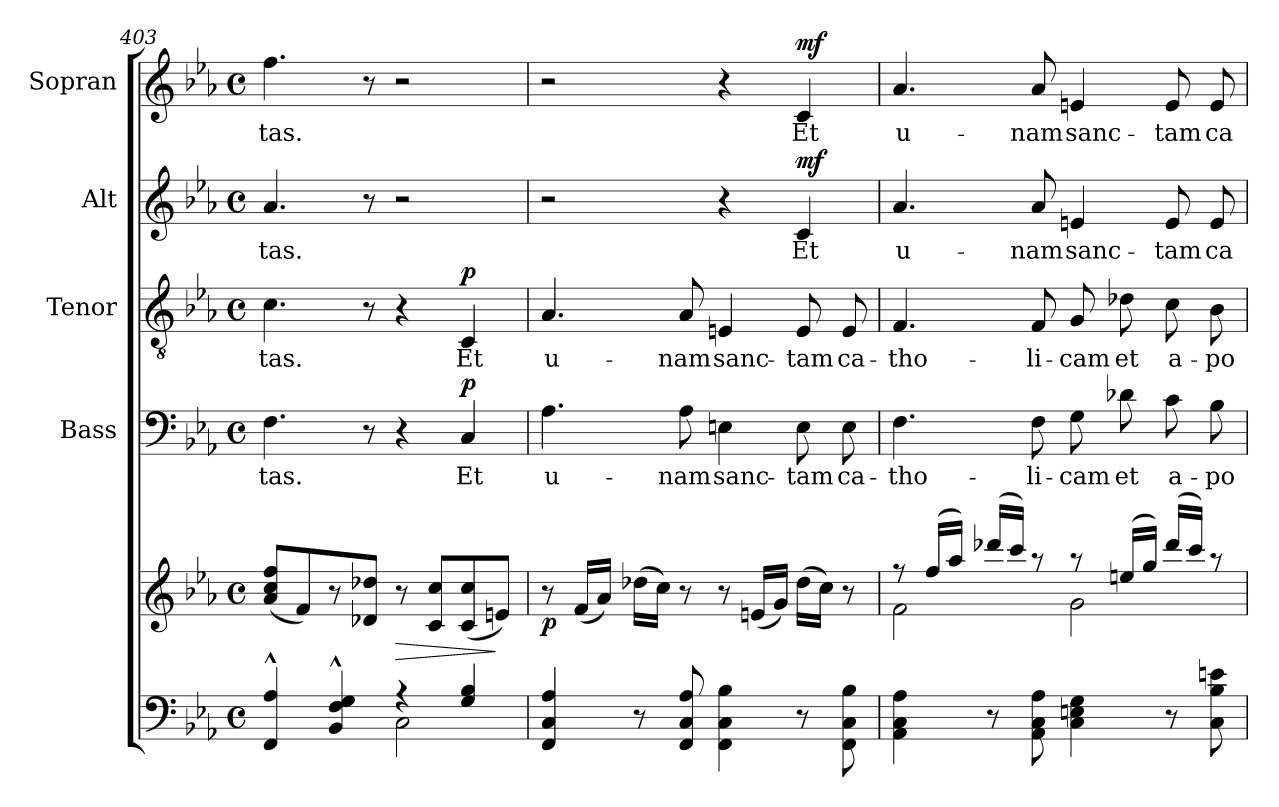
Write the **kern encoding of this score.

**kern	**kern	**dynam	**kern	**text	**dynam	**kern	**text	**dynam	**kern	**text	**dynam	**kern	**text	**dynam
*part5	*part5	*part5	*part4	*part4	*part4	*part3	*part3	*part3	*part2	*part2	*part2	*part1	*part1	*part1
*staff6	*staff5	*staff5/6	*staff4	*staff4	*staff4	*staff3	*staff3	*staff3	*staff2	*staff2	*staff2	*staff1	*staff1	*staff1
*	*	*	*I"Bass	*	*	*I"Tenor	*	*	*I"Alt	*	*	*I"Sopran	*	*
*	*	*	*I'B.	*	*	*I'T.	*	*	*I'A.	*	*	*I'S.	*	*
*clefF4	*clefG2	*	*clefF4	*	*	*clefGv2	*	*	*clefG2	*	*	*clefG2	*	*
*k[b-e-a-]	*k[b-e-a-]	*	*k[b-e-a-]	*	*	*k[b-e-a-]	*	*	*k[b-e-a-]	*	*	*k[b-e-a-]	*	*
*E-:	*E-:	*	*E-:	*	*	*E-:	*	*	*E-:	*	*	*E-:	*	*
*M4/4	*M4/4	*	*M4/4	*	*	*M4/4	*	*	*M4/4	*	*	*M4/4	*	*
*met(c)	*met(c)	*	*met(c)	*	*	*met(c)	*	*	*met(c)	*	*	*met(c)	*	*
=403	=403	=403	=403	=403	=403	=403	=403	=403	=403	=403	=403	=403	=403	=403
*^	*	*	*	*	*	*	*	*	*	*	*	*	*	*
!	!	!	!	!	!LO:LY:b	!	!	!LO:LY:b	!	!	!LO:LY:b	!	!	!LO:LY:b	!
4FF/^^> 4A-/^^>	2ryy	(<8a-/ 8cc/ 8ff/L	.	4.F\	-tas.	.	4.c\	-tas.	.	4.a-/	-tas.	.	4.ff\	-tas.	.
.	.	8f/)	.	.	.	.	.	.	.	.	.	.	.	.	.
4BB-/^^> 4F/^^> 4G/^^>	.	8r	.	.	.	.	.	.	.	.	.	.	.	.	.
.	.	8d-X/ 8dd-X/J	.	8r	.	.	8r	.	.	8r	.	.	8r	.	.
!	!	!	!LO:HP:b	!	!	!	!	!	!	!	!	!	!	!	!
4rA	2C\	8r	>	4r	.	.	4r	.	.	2r	.	.	2r	.	.
.	.	8c/ 8cc/L	.	.	.	.	.	.	.	.	.	.	.	.	.
!	!	!	!	!	!LO:LY:b	!LO:DY:a	!	!LO:LY:b	!LO:DY:a	!	!	!	!	!	!
4G/ 4B-/	.	(<8c/ 8cc/	.	4C/	Et	p	4C/	Et	p	.	.	.	.	.	.
.	.	8en/J)	]	.	.	.	.	.	.	.	.	.	.	.	.
*v	*v	*	*	*	*	*	*	*	*	*	*	*	*	*	*
!!LO:PB:g=z
=404	=404	=404	=404	=404	=404	=404	=404	=404	=404	=404	=404	=404	=404	=404
!	!	!LO:DY:b	!	!LO:LY:b	!	!	!LO:LY:b	!	!	!	!	!	!	!
4FF/ 4C/ 4A-/	8r	p	4.A-\	u-	.	4.A-/	u-	.	2r	.	.	2r	.	.
.	(<16f/LL	.	.	.	.	.	.	.	.	.	.	.	.	.
.	16a-/JJ)	.	.	.	.	.	.	.	.	.	.	.	.	.
8r	(>16dd-X\LL	.	.	.	.	.	.	.	.	.	.	.	.	.
.	16cc\JJ)	.	.	.	.	.	.	.	.	.	.	.	.	.
!	!	!	!	!LO:LY:b	!	!	!LO:LY:b	!	!	!	!	!	!	!
8FF/ 8C/ 8A-/	8r	.	8A-\	-nam	.	8A-/	-nam	.	.	.	.	.	.	.
!	!	!	!	!LO:LY:b	!	!	!LO:LY:b	!	!	!	!	!	!	!
4FF\ 4C\ 4B-\	8r	.	4En\	sanc-	.	4En/	sanc-	.	4r	.	.	4r	.	.
.	(<16en/LL	.	.	.	.	.	.	.	.	.	.	.	.	.
.	16g/JJ)	.	.	.	.	.	.	.	.	.	.	.	.	.
!	!	!	!	!LO:LY:b	!	!	!LO:LY:b	!	!	!LO:LY:b	!LO:DY:a	!	!LO:LY:b	!LO:DY:a
8r	(>16dd-\LL	.	8E\	-tam	.	8E/	-tam	.	4c/	Et	mf	4c/	Et	mf
.	16cc\JJ)	.	.	.	.	.	.	.	.	.	.	.	.	.
!	!	!	!	!LO:LY:b	!	!	!LO:LY:b	!	!	!	!	!	!	!
8FF\ 8C\ 8B-\	8r	.	8E\	ca-	.	8E/	ca-	.	.	.	.	.	.	.
=405	=405	=405	=405	=405	=405	=405	=405	=405	=405	=405	=405	=405	=405	=405
*	*^	*	*	*	*	*	*	*	*	*	*	*	*	*
!	!	!	!	!	!LO:LY:b	!	!	!LO:LY:b	!	!	!LO:LY:b	!	!	!LO:LY:b	!
4AA-\ 4C\ 4A-\	8rff	2f\	.	4.F\	-tho-	.	4.F/	-tho-	.	4.a-/	u-	.	4.a-/	u-	.
.	(>16ff/LL	.	.	.	.	.	.	.	.	.	.	.	.	.	.
.	16aa-/JJ)	.	.	.	.	.	.	.	.	.	.	.	.	.	.
8r	(>16ddd-X/LL	.	.	.	.	.	.	.	.	.	.	.	.	.	.
.	16ccc/JJ)	.	.	.	.	.	.	.	.	.	.	.	.	.	.
!	!	!	!	!	!LO:LY:b	!	!	!LO:LY:b	!	!	!LO:LY:b	!	!	!LO:LY:b	!
8AA-\ 8C\ 8A-\	8raa	.	.	8F\	-li-	.	8F/	-li-	.	8a-/	-nam	.	8a-/	-nam	.
!	!	!	!	!	!LO:LY:b	!	!	!LO:LY:b	!	!	!LO:LY:b	!	!	!LO:LY:b	!
4C\ 4En\ 4G\	8raa	2g\	.	8G\	-cam	.	8G/	-cam	.	4en/	sanc-	.	4en/	sanc-	.
!	!	!	!	!	!LO:LY:b	!	!	!LO:LY:b	!	!	!	!	!	!	!
.	(>16een/LL	.	.	8d-X\	et	.	8d-X\	et	.	.	.	.	.	.	.
.	16gg/JJ)	.	.	.	.	.	.	.	.	.	.	.	.	.	.
!	!	!	!	!	!LO:LY:b	!	!	!LO:LY:b	!	!	!LO:LY:b	!	!	!LO:LY:b	!
8r	(>16ddd-/LL	.	.	8c\	a-	.	8c\	a-	.	8e/	-tam	.	8e/	-tam	.
.	16ccc/JJ)	.	.	.	.	.	.	.	.	.	.	.	.	.	.
!	!	!	!	!	!LO:LY:b	!	!	!LO:LY:b	!	!	!LO:LY:b	!	!	!LO:LY:b	!
8C\ 8B-\ 8en\	8raa	.	.	8B-\	-po-	.	8B-\	-po-	.	8e/	ca-	.	8e/	ca-	.
*	*v	*v	*	*	*	*	*	*	*	*	*	*	*	*	*
=	=	=	=	=	=	=	=	=	=	=	=	=	=	=
*-	*-	*-	*-	*-	*-	*-	*-	*-	*-	*-	*-	*-	*-	*-
